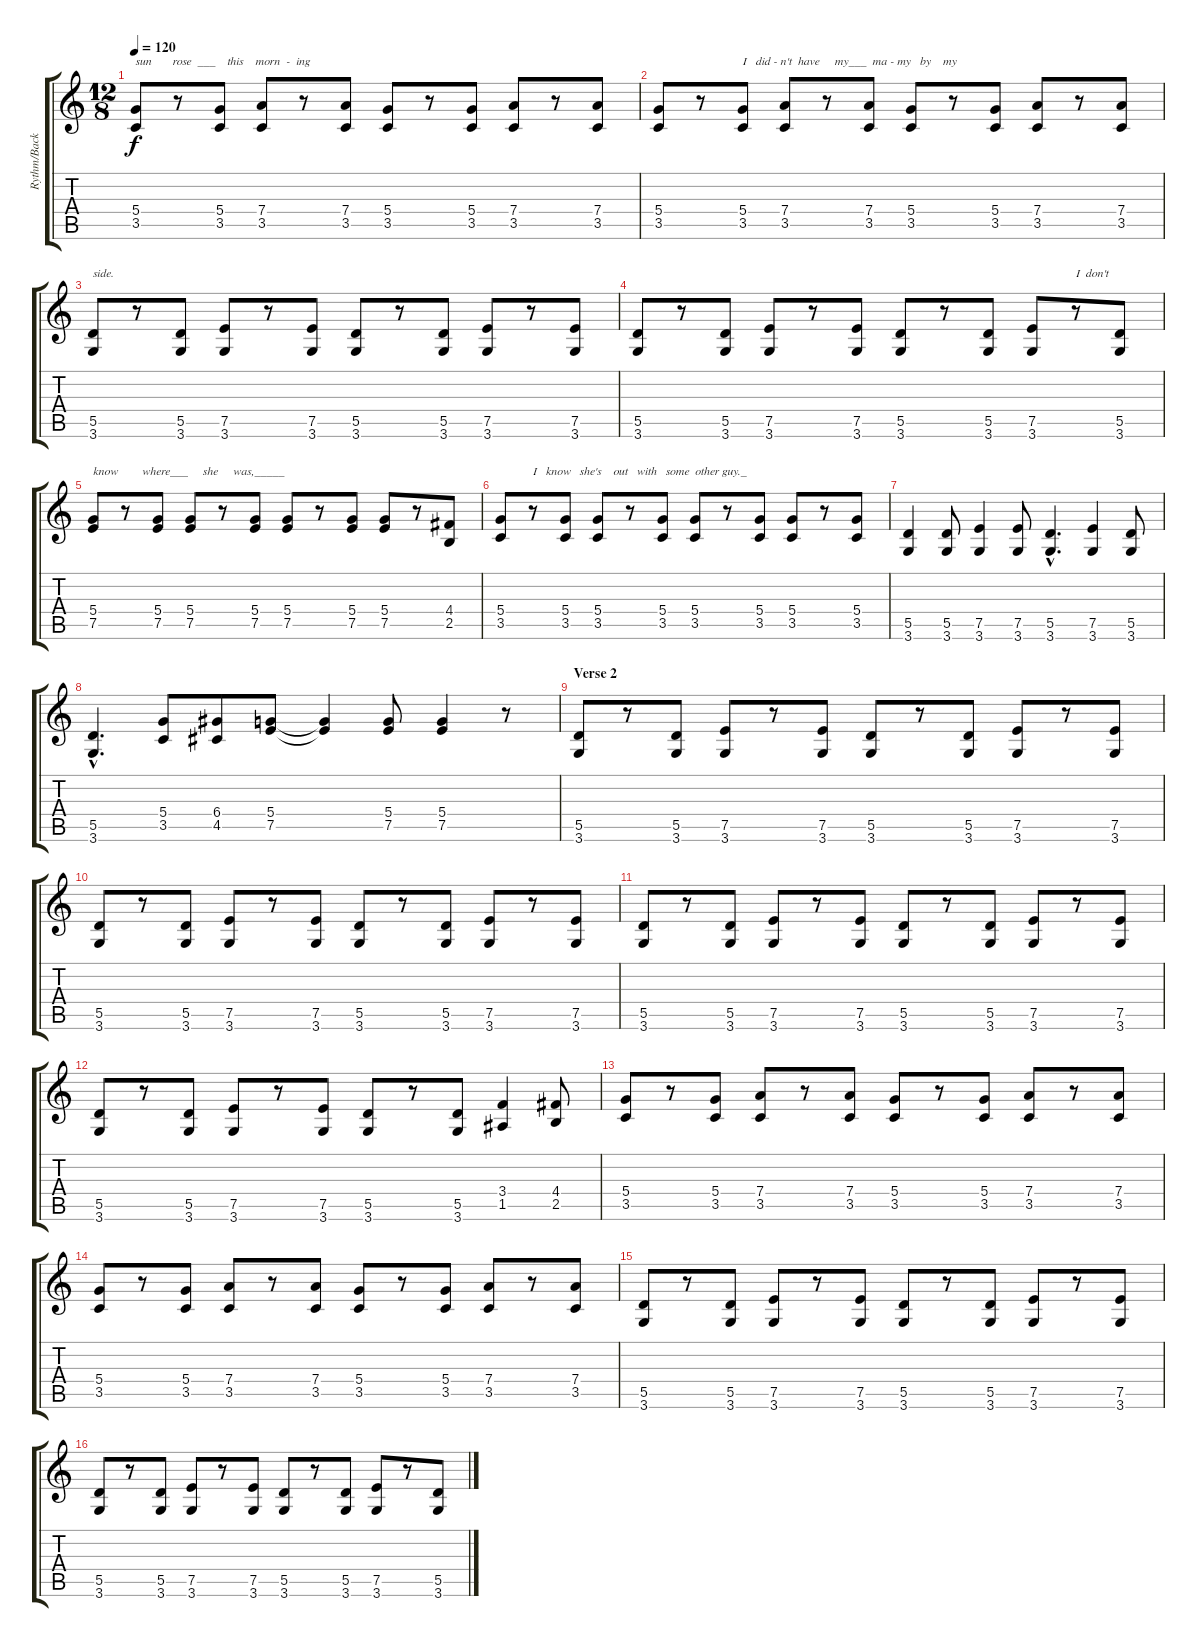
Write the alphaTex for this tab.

\track ("Rythm/Backing Guitar" "Rythm/Back") {instrument distortionguitar}
\staff {score tabs}
\tuning (E4 B3 G3 D3 A2 E2) {hide}
\ts (12 8)
\tempo 120
\clef g2
\ks c
(5.4 3.5).8{txt "sun       rose  ___    this    morn  -  ing" dy f} r.8 (5.4 3.5).8 (7.4 3.5).8 r.8 (7.4 3.5).8 (5.4 3.5).8 r.8 (5.4 3.5).8 (7.4 3.5).8 r.8 (7.4 3.5).8 |
(5.4 3.5).8 r.8 (5.4 3.5).8{txt "I   did - n't  have     my___  ma - my   by    my"} (7.4 3.5).8 r.8 (7.4 3.5).8 (5.4 3.5).8 r.8 (5.4 3.5).8 (7.4 3.5).8 r.8 (7.4 3.5).8 |
(5.5 3.6).8{txt "side."} r.8 (5.5 3.6).8 (7.5 3.6).8 r.8 (7.5 3.6).8 (5.5 3.6).8 r.8 (5.5 3.6).8 (7.5 3.6).8 r.8 (7.5 3.6).8 |
(5.5 3.6).8 r.8 (5.5 3.6).8 (7.5 3.6).8 r.8 (7.5 3.6).8 (5.5 3.6).8 r.8 (5.5 3.6).8 (7.5 3.6).8 r.8{txt "I  don't"} (5.5 3.6).8 |
(5.4 7.5).8{txt "know        where___     she     was,_____"} r.8 (5.4 7.5).8 (5.4 7.5).8 r.8 (5.4 7.5).8 (5.4 7.5).8 r.8 (5.4 7.5).8 (5.4 7.5).8 r.8 (4.4 2.5).8 |
(5.4 3.5).8 r.8{txt "I   know   she's    out   with   some  other guy._"} (5.4 3.5).8 (5.4 3.5).8 r.8 (5.4 3.5).8 (5.4 3.5).8 r.8 (5.4 3.5).8 (5.4 3.5).8 r.8 (5.4 3.5).8 |
(5.5 3.6).4 (5.5 3.6).8 (7.5 3.6).4 (7.5 3.6).8 (5.5{hac} 3.6{hac}).4{d} (7.5 3.6).4 (5.5 3.6).8 |
(5.5{hac} 3.6{hac}).4{d} (5.4 3.5).8 (6.4 4.5).8 (5.4 7.5).8 (5.4{t} 7.5{t}).4 (5.4 7.5).8 (5.4 7.5).4 r.8 |
\section ("" "Verse 2")
(5.5 3.6).8 r.8 (5.5 3.6).8 (7.5 3.6).8 r.8 (7.5 3.6).8 (5.5 3.6).8 r.8 (5.5 3.6).8 (7.5 3.6).8 r.8 (7.5 3.6).8 |
(5.5 3.6).8 r.8 (5.5 3.6).8 (7.5 3.6).8 r.8 (7.5 3.6).8 (5.5 3.6).8 r.8 (5.5 3.6).8 (7.5 3.6).8 r.8 (7.5 3.6).8 |
(5.5 3.6).8 r.8 (5.5 3.6).8 (7.5 3.6).8 r.8 (7.5 3.6).8 (5.5 3.6).8 r.8 (5.5 3.6).8 (7.5 3.6).8 r.8 (7.5 3.6).8 |
(5.5 3.6).8 r.8 (5.5 3.6).8 (7.5 3.6).8 r.8 (7.5 3.6).8 (5.5 3.6).8 r.8 (5.5 3.6).8 (3.4 1.5).4 (4.4 2.5).8 |
(5.4 3.5).8 r.8 (5.4 3.5).8 (7.4 3.5).8 r.8 (7.4 3.5).8 (5.4 3.5).8 r.8 (5.4 3.5).8 (7.4 3.5).8 r.8 (7.4 3.5).8 |
(5.4 3.5).8 r.8 (5.4 3.5).8 (7.4 3.5).8 r.8 (7.4 3.5).8 (5.4 3.5).8 r.8 (5.4 3.5).8 (7.4 3.5).8 r.8 (7.4 3.5).8 |
(5.5 3.6).8 r.8 (5.5 3.6).8 (7.5 3.6).8 r.8 (7.5 3.6).8 (5.5 3.6).8 r.8 (5.5 3.6).8 (7.5 3.6).8 r.8 (7.5 3.6).8 |
(5.5 3.6).8 r.8 (5.5 3.6).8 (7.5 3.6).8 r.8 (7.5 3.6).8 (5.5 3.6).8 r.8 (5.5 3.6).8 (7.5 3.6).8 r.8 (5.5 3.6).8
